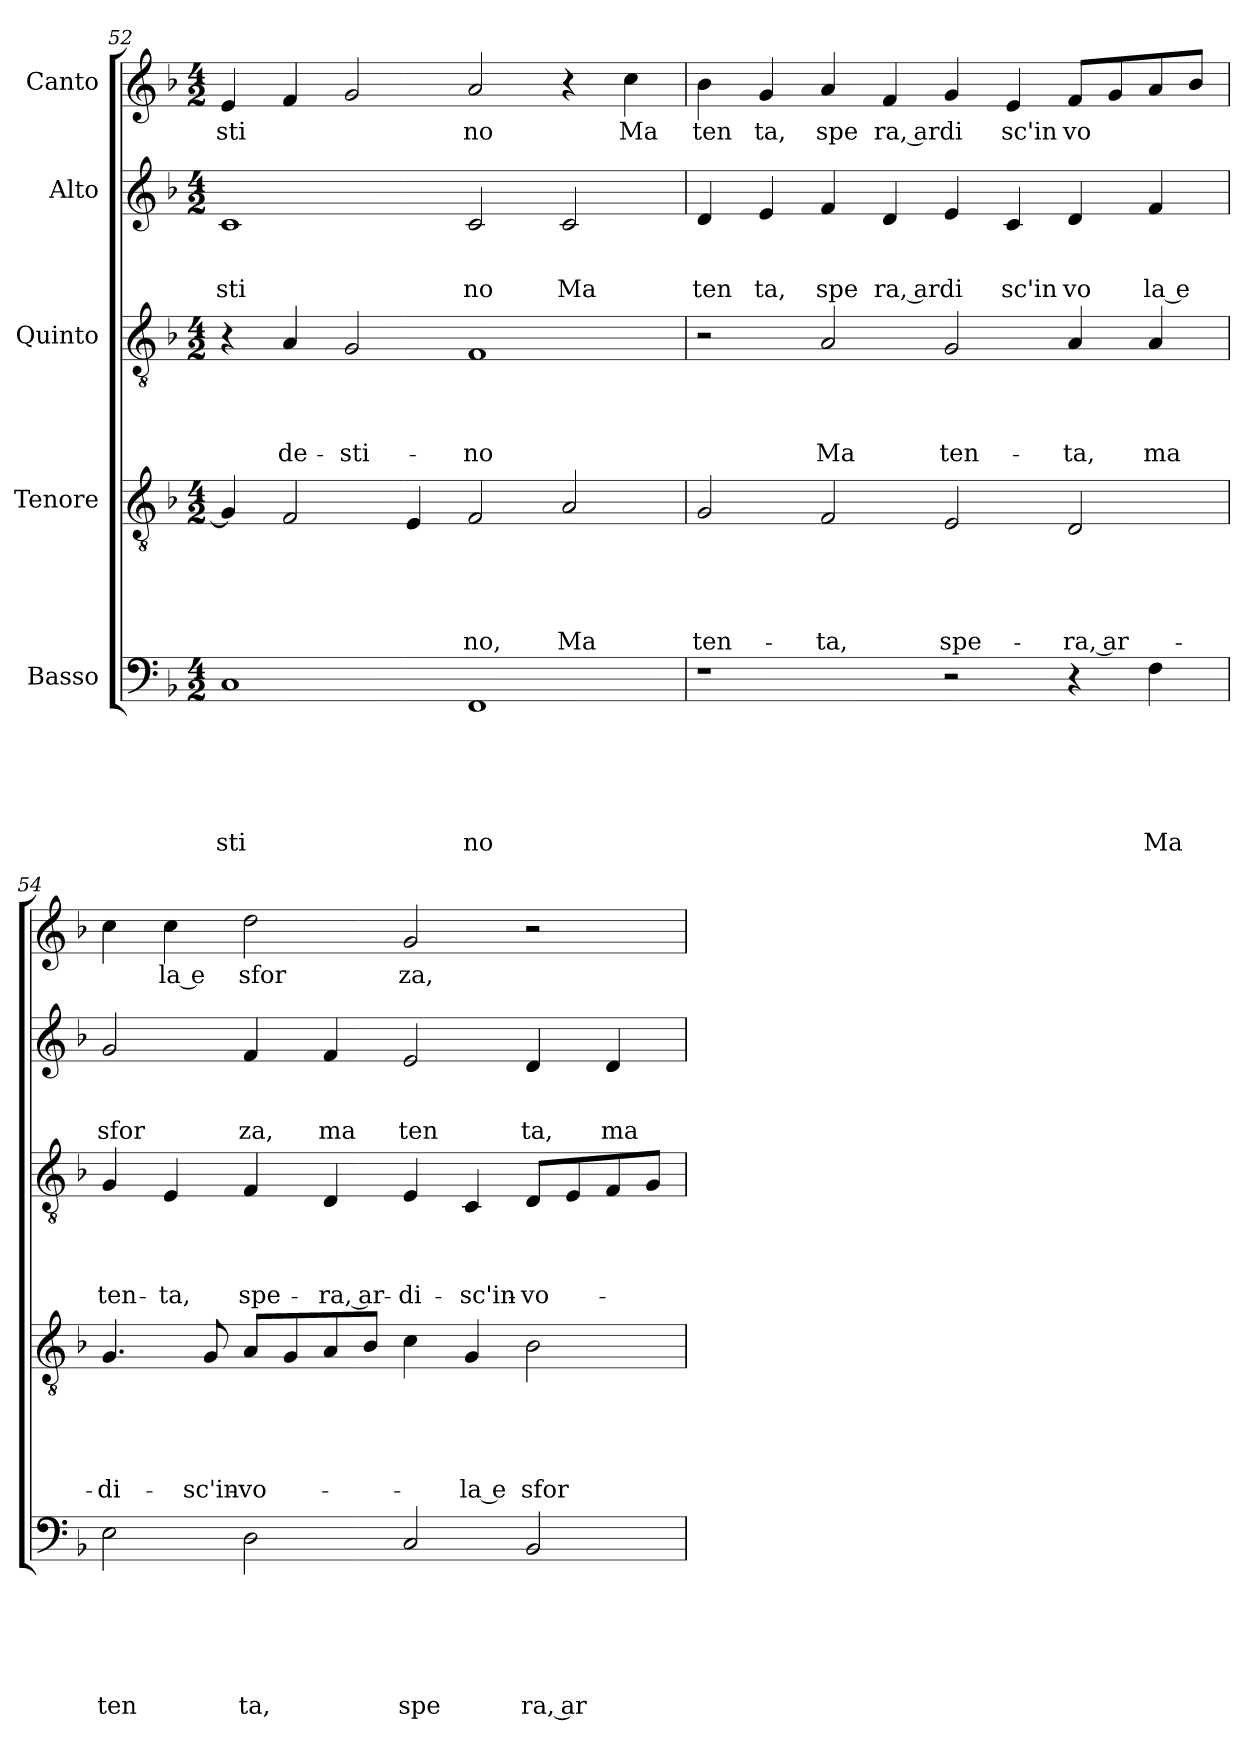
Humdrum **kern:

**kern	**text	**text	**text	**text	**text	**text	**kern	**text	**text	**text	**text	**text	**kern	**text	**text	**text	**text	**kern	**text	**text	**text	**kern	**text
*part5	*part5	*part5	*part5	*part5	*part5	*part5	*part4	*part4	*part4	*part4	*part4	*part4	*part3	*part3	*part3	*part3	*part3	*part2	*part2	*part2	*part2	*part1	*part1
*staff5	*staff5	*staff5	*staff5	*staff5	*staff5	*staff5	*staff4	*staff4	*staff4	*staff4	*staff4	*staff4	*staff3	*staff3	*staff3	*staff3	*staff3	*staff2	*staff2	*staff2	*staff2	*staff1	*staff1
*I"Basso	*	*	*	*	*	*	*I"Tenore	*	*	*	*	*	*I"Quinto	*	*	*	*	*I"Alto	*	*	*	*I"Canto	*
!!LO:LB:g=z
*clefF4	*	*	*	*	*	*	*clefGv2	*	*	*	*	*	*clefGv2	*	*	*	*	*clefG2	*	*	*	*clefG2	*
*ITrd-3c-5	*	*	*	*	*	*	*ITrd-3c-5	*	*	*	*	*	*ITrd-3c-5	*	*	*	*	*ITrd-3c-5	*	*	*	*	*
*k[b-e-]	*	*	*	*	*	*	*k[b-e-]	*	*	*	*	*	*k[b-e-]	*	*	*	*	*k[b-e-]	*	*	*	*k[b-]	*
*B-:	*	*	*	*	*	*	*B-:	*	*	*	*	*	*B-:	*	*	*	*	*B-:	*	*	*	*F:	*
*M4/2	*	*	*	*	*	*	*M4/2	*	*	*	*	*	*M4/2	*	*	*	*	*M4/2	*	*	*	*M4/2	*
=52	=52	=52	=52	=52	=52	=52	=52	=52	=52	=52	=52	=52	=52	=52	=52	=52	=52	=52	=52	=52	=52	=52	=52
!	!	!	!	!	!	!LO:LY:b	!	!	!	!	!	!	!	!	!	!	!	!	!	!	!LO:LY:b	!	!LO:LY:b
1F	.	.	.	.	.	sti	4c/]	.	.	.	.	.	4r	.	.	.	.	1f	.	.	-sti	4e/	sti
!	!	!	!	!	!	!	!	!	!	!	!	!	!	!	!	!	!LO:LY:b	!	!	!	!	!	!
.	.	.	.	.	.	.	2B-/	.	.	.	.	.	4d/	.	.	.	de-	.	.	.	.	4f/	.
!	!	!	!	!	!	!	!	!	!	!	!	!	!	!	!	!	!LO:LY:b	!	!	!	!	!	!
.	.	.	.	.	.	.	.	.	.	.	.	.	2c/	.	.	.	-sti-	.	.	.	.	2g/	.
.	.	.	.	.	.	.	4A/	.	.	.	.	.	.	.	.	.	.	.	.	.	.	.	.
!	!	!	!	!	!	!LO:LY:b	!	!	!	!	!	!LO:LY:b	!	!	!	!	!LO:LY:b	!	!	!	!LO:LY:b	!	!LO:LY:b
1BB-	.	.	.	.	.	no	2B-/	.	.	.	.	no,	1B-	.	.	.	-no	2f/	.	.	no	2a/	no
!	!	!	!	!	!	!	!	!	!	!	!	!LO:LY:b	!	!	!	!	!	!	!	!	!LO:LY:b	!	!
.	.	.	.	.	.	.	2d/	.	.	.	.	Ma	.	.	.	.	.	2f/	.	.	Ma	4r	.
!	!	!	!	!	!	!	!	!	!	!	!	!	!	!	!	!	!	!	!	!	!	!	!LO:LY:b
.	.	.	.	.	.	.	.	.	.	.	.	.	.	.	.	.	.	.	.	.	.	4cc\	Ma
=53	=53	=53	=53	=53	=53	=53	=53	=53	=53	=53	=53	=53	=53	=53	=53	=53	=53	=53	=53	=53	=53	=53	=53
!	!	!	!	!	!	!	!	!	!	!	!	!LO:LY:b	!	!	!	!	!	!	!	!	!LO:LY:b	!	!LO:LY:b
1r	.	.	.	.	.	.	2c/	.	.	.	.	ten-	2r	.	.	.	.	4g/	.	.	ten	4b-\	ten
!	!	!	!	!	!	!	!	!	!	!	!	!	!	!	!	!	!	!	!	!	!LO:LY:b	!	!LO:LY:b
.	.	.	.	.	.	.	.	.	.	.	.	.	.	.	.	.	.	4a/	.	.	ta,	4g/	ta,
!	!	!	!	!	!	!	!	!	!	!	!	!LO:LY:b	!	!	!	!	!LO:LY:b	!	!	!	!LO:LY:b	!	!LO:LY:b
.	.	.	.	.	.	.	2B-/	.	.	.	.	-ta,	2d/	.	.	.	Ma	4b-/	.	.	spe	4a/	spe
!	!	!	!	!	!	!	!	!	!	!	!	!	!	!	!	!	!	!	!	!	!LO:LY:b:rj	!	!LO:LY:b:rj
.	.	.	.	.	.	.	.	.	.	.	.	.	.	.	.	.	.	4g/	.	.	ra, ar	4f/	ra, ar
!	!	!	!	!	!	!	!	!	!	!	!	!LO:LY:b	!	!	!	!	!LO:LY:b	!	!	!	!LO:LY:b	!	!LO:LY:b
2r	.	.	.	.	.	.	2A/	.	.	.	.	spe-	2c/	.	.	.	ten-	4a/	.	.	di	4g/	di
!	!	!	!	!	!	!	!	!	!	!	!	!	!	!	!	!	!	!	!	!	!LO:LY:b	!	!LO:LY:b
.	.	.	.	.	.	.	.	.	.	.	.	.	.	.	.	.	.	4f/	.	.	sc'in	4e/	sc'in
!	!	!	!	!	!	!	!	!	!	!	!	!LO:LY:b:rj	!	!	!	!	!LO:LY:b	!	!	!	!LO:LY:b	!	!LO:LY:b
4r	.	.	.	.	.	.	2G/	.	.	.	.	-ra, ar-	4d/	.	.	.	-ta,	4g/	.	.	vo	8f/L	vo
.	.	.	.	.	.	.	.	.	.	.	.	.	.	.	.	.	.	.	.	.	.	8g/	.
!	!	!	!	!	!	!LO:LY:b	!	!	!	!	!	!	!	!	!	!	!LO:LY:b	!	!	!	!LO:LY:b:rj	!	!
4B-\	.	.	.	.	.	Ma	.	.	.	.	.	.	4d/	.	.	.	ma	4b-/	.	.	la e	8a/	.
.	.	.	.	.	.	.	.	.	.	.	.	.	.	.	.	.	.	.	.	.	.	8b-/J	.
=54	=54	=54	=54	=54	=54	=54	=54	=54	=54	=54	=54	=54	=54	=54	=54	=54	=54	=54	=54	=54	=54	=54	=54
!	!	!	!	!	!	!LO:LY:b	!	!	!	!	!	!LO:LY:b	!	!	!	!	!LO:LY:b	!	!	!	!LO:LY:b	!	!
2A\	.	.	.	.	.	ten	4.c/	.	.	.	.	-di-	4c/	.	.	.	ten-	2cc/	.	.	sfor	4cc\	.
!	!	!	!	!	!	!	!	!	!	!	!	!	!	!	!	!	!LO:LY:b	!	!	!	!	!	!LO:LY:b:rj
.	.	.	.	.	.	.	.	.	.	.	.	.	4A/	.	.	.	-ta,	.	.	.	.	4cc\	la e
!	!	!	!	!	!	!	!	!	!	!	!	!LO:LY:b	!	!	!	!	!	!	!	!	!	!	!
.	.	.	.	.	.	.	8c/	.	.	.	.	-sc'in-	.	.	.	.	.	.	.	.	.	.	.
!	!	!	!	!	!	!LO:LY:b	!	!	!	!	!	!LO:LY:b	!	!	!	!	!LO:LY:b	!	!	!	!LO:LY:b	!	!LO:LY:b
2G\	.	.	.	.	.	ta,	8d/L	.	.	.	.	-vo-	4B-/	.	.	.	spe-	4b-/	.	.	za,	2dd\	sfor
.	.	.	.	.	.	.	8c/	.	.	.	.	.	.	.	.	.	.	.	.	.	.	.	.
!	!	!	!	!	!	!	!	!	!	!	!	!	!	!	!	!	!LO:LY:b:rj	!	!	!	!LO:LY:b	!	!
.	.	.	.	.	.	.	8d/	.	.	.	.	.	4G/	.	.	.	-ra, ar-	4b-/	.	.	ma	.	.
.	.	.	.	.	.	.	8e-/J	.	.	.	.	.	.	.	.	.	.	.	.	.	.	.	.
!	!	!	!	!	!	!LO:LY:b	!	!	!	!	!	!	!	!	!	!	!LO:LY:b	!	!	!	!LO:LY:b	!	!LO:LY:b
2F/	.	.	.	.	.	spe	4f\	.	.	.	.	.	4A/	.	.	.	-di-	2a/	.	.	ten	2g/	za,
!	!	!	!	!	!	!	!	!	!	!	!	!LO:LY:b:rj	!	!	!	!	!LO:LY:b	!	!	!	!	!	!
.	.	.	.	.	.	.	4c/	.	.	.	.	-la e	4F/	.	.	.	-sc'in-	.	.	.	.	.	.
!	!	!	!	!	!	!LO:LY:b:rj	!	!	!	!	!	!LO:LY:b	!	!	!	!	!LO:LY:b	!	!	!	!LO:LY:b	!	!
2E-/	.	.	.	.	.	ra, ar	2e-\	.	.	.	.	sfor-	8G/L	.	.	.	-vo-	4g/	.	.	ta,	2r	.
.	.	.	.	.	.	.	.	.	.	.	.	.	8A/	.	.	.	.	.	.	.	.	.	.
!	!	!	!	!	!	!	!	!	!	!	!	!	!	!	!	!	!	!	!	!	!LO:LY:b	!	!
.	.	.	.	.	.	.	.	.	.	.	.	.	8B-/	.	.	.	.	4g/	.	.	ma	.	.
.	.	.	.	.	.	.	.	.	.	.	.	.	8c/J	.	.	.	.	.	.	.	.	.	.
=	=	=	=	=	=	=	=	=	=	=	=	=	=	=	=	=	=	=	=	=	=	=	=
*-	*-	*-	*-	*-	*-	*-	*-	*-	*-	*-	*-	*-	*-	*-	*-	*-	*-	*-	*-	*-	*-	*-	*-
